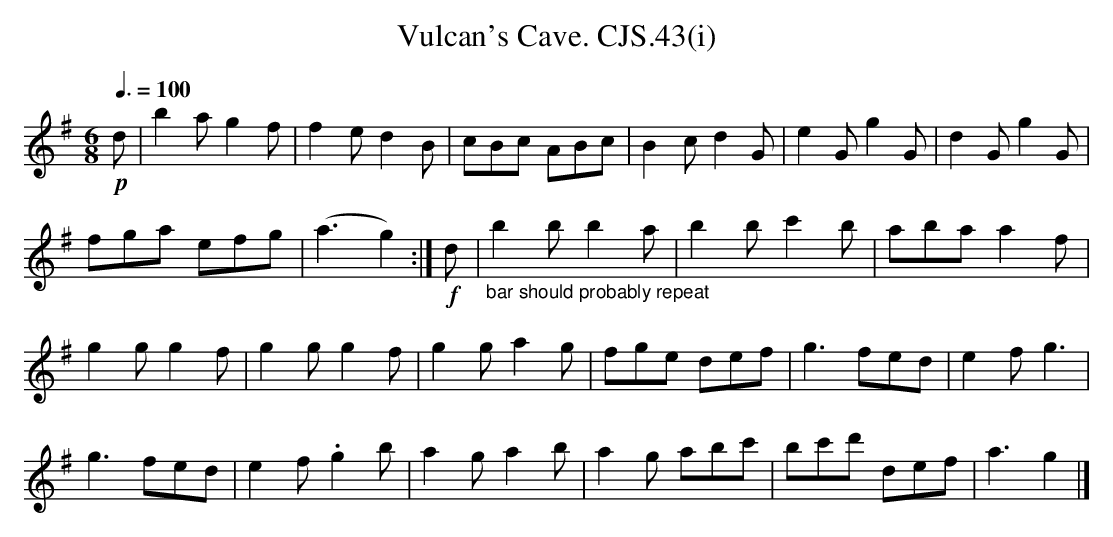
X:1
T:Vulcan's Cave. CJS.43(i)
M:6/8
L:1/8
Q:3/8=100
K:G
!p!d|b2a g2f|f2e d2B|cBc ABc|B2cd2G|e2G g2G|d2G g2G|
fga efg|(a3g2):|!f!d|"_bar should probably repeat"b2b b2a|b2b c'2b|aba a2f|
g2g g2f|g2g g2f|g2g a2g|fge def|g3 fed|e2f g3|
g3 fed|e2f .g2b|a2g a2b|a2g abc'|bc'd' def|a3g2|]
